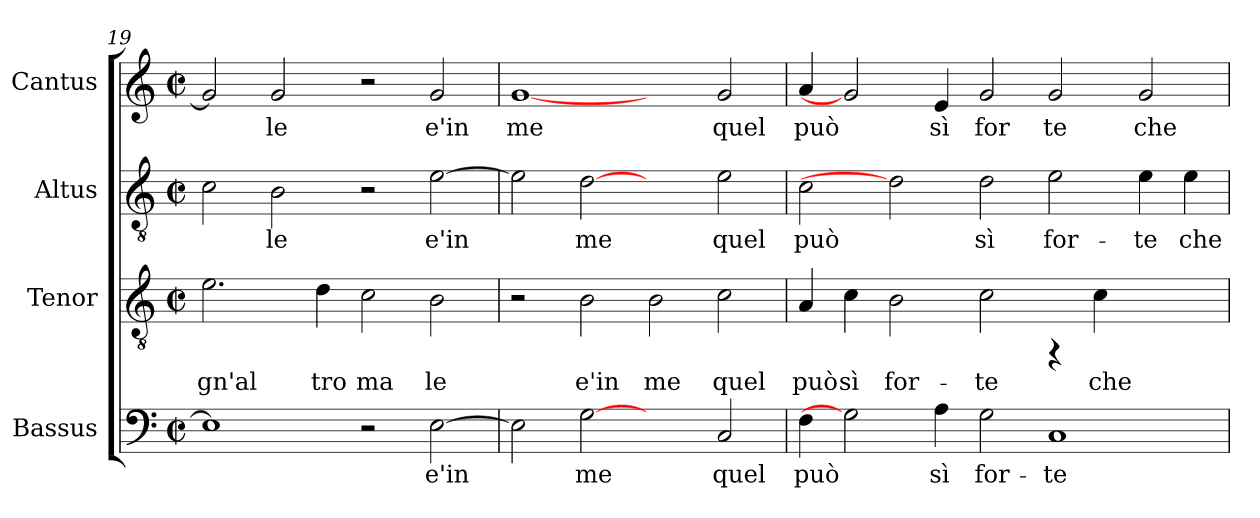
**kern	**text	**kern	**text	**kern	**text	**kern	**text
*part4	*part4	*part3	*part3	*part2	*part2	*part1	*part1
*staff4	*staff4	*staff3	*staff3	*staff2	*staff2	*staff1	*staff1
*I"Bassus	*	*I"Tenor	*	*I"Altus	*	*I"Cantus	*
*clefF4	*	*clefGv2	*	*clefGv2	*	*clefG2	*
*k[]	*	*k[]	*	*k[]	*	*k[]	*
*C:	*	*C:	*	*C:	*	*C:	*
*M2/2	*	*M2/2	*	*M2/2	*	*M2/2	*
*met(c|)	*	*met(c|)	*	*met(c|)	*	*met(c|)	*
=19	=19	=19	=19	=19	=19	=19	=19
!	!LO:LY:b:cj	!	!LO:LY:b:cj	!	!LO:LY:b:cj	!	!LO:LY:b:cj
1E]	.	2.e\	gn'al	2c\	--	2g/]	--
!	!	!	!	!	!LO:LY:b:cj	!	!LO:LY:b:cj
.	.	.	.	2B\	-le	2g/	-le
!	!	!	!LO:LY:b:cj	!	!	!	!
.	.	4d\	tro	.	.	.	.
!	!	!	!LO:LY:b:cj	!	!	!	!
2r	.	2c\	ma	2r	.	2r	.
!	!LO:LY:b:cj	!	!LO:LY:b:cj	!	!LO:LY:b:cj	!	!LO:LY:b:cj
[>2E\	e'in	2B\	le	[>2e\	e'in	2g/	e'in
=20	=20	=20	=20	=20	=20	=20	=20
!	!LO:LY:b:cj	!	!	!	!LO:LY:b:cj	!	!LO:LY:b:cj
2E\]	.	2r	.	2e\]	.	[1g	me
!	!LO:LY:b:cj	!	!LO:LY:b:cj	!	!LO:LY:b:cj	!	!
[2G	me	2B\	e'in	[2d	me	.	.
!	!	!	!LO:LY:b:cj	!	!	!	!
2ryy	.	2B\	me	2ryy	.	2ryy	.
!	!LO:LY:b:cj	!	!LO:LY:b:cj	!	!LO:LY:b:cj	!	!LO:LY:b:cj
2C/	quel	2c\	quel	2e\	quel	2g/	quel
!!LO:LB:g=z
=21	=21	=21	=21	=21	=21	=21	=21
!	!LO:LY:b:cj	!	!LO:LY:b:cj	!	!LO:LY:b:cj	!	!LO:LY:b:cj
4F\	può	4A/	può	2c\	può	4a/	può
!	!	!	!LO:LY:b:cj	!	!	!	!
2G]	.	4c\	sì	.	.	2g]	.
!	!	!	!LO:LY:b:cj	!	!	!	!
.	.	2B\	for-	2d]	.	.	.
!	!LO:LY:b:cj	!	!	!	!	!	!LO:LY:b:cj
4A\	sì	.	.	.	.	4e/	sì
!	!LO:LY:b:cj	!	!LO:LY:b:cj	!	!LO:LY:b:cj	!	!LO:LY:b:cj
2G\	for-	2c\	-te	2d\	sì	2g/	for
!	!LO:LY:b:cj	!	!	!	!LO:LY:b:cj	!	!LO:LY:b:cj
1C	-te	4rFF	.	2e\	for-	2g/	te
!	!	!	!LO:LY:b:cj	!	!	!	!
.	.	4c\	che	.	.	.	.
!	!	!	!	!	!LO:LY:b:cj	!	!LO:LY:b:cj
.	.	2ryy	.	4e\	-te	2g/	che
!	!	!	!	!	!LO:LY:b:cj	!	!
.	.	.	.	4e\	che	.	.
=	=	=	=	=	=	=	=
*-	*-	*-	*-	*-	*-	*-	*-
